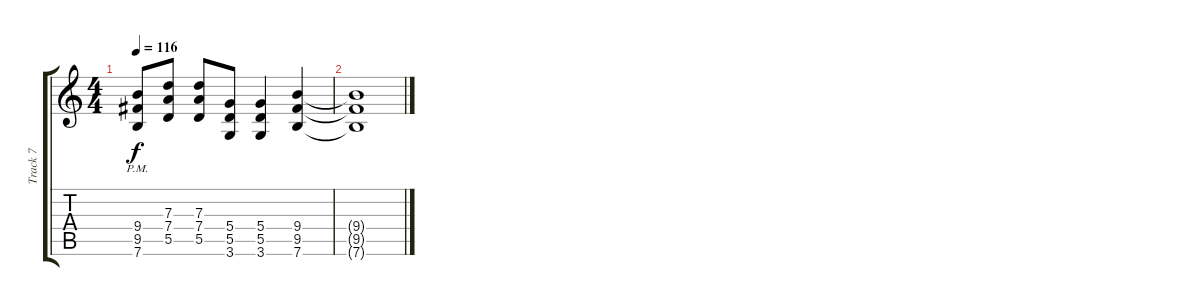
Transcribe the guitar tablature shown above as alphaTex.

\track ("Track 7" "Track 7") {instrument overdrivenguitar}
\staff {score tabs}
\tuning (E4 B3 G3 D3 A2 E2) {hide}
\ts (4 4)
\tempo 116
\clef g2
\ks c
(9.4{pm} 9.5{pm} 7.6{pm}).8{dy f} (7.3 7.4 5.5).8 (7.3 7.4 5.5).8 (5.4 5.5 3.6).8 (5.4 5.5 3.6).4 (9.4 9.5 7.6).4 |
(9.4{t} 9.5{t} 7.6{t}).1
